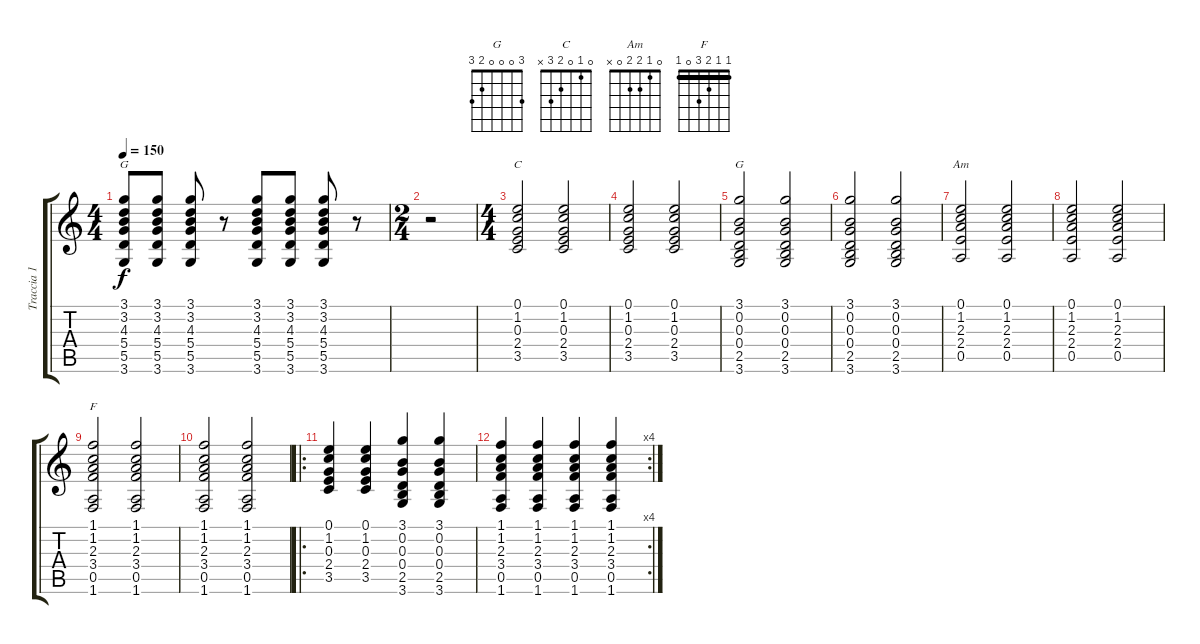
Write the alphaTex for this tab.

\track ("Traccia 1" "Traccia 1") {instrument acousticguitarsteel}
\staff {score tabs}
\tuning (E4 B3 G3 D3 A2 E2) {hide}
\chord ("G" 3 3 4 5 5 3) {barre 3}
\chord ("C" 0 1 0 2 3 x)
\chord ("G" 3 0 0 0 2 3)
\chord ("Am" 0 1 2 2 0 x)
\chord ("F" 1 1 2 3 0 1) {barre 1}
\ts (4 4)
\tempo 150
\clef g2
\ks c
(3.1 3.2 4.3 5.4 5.5 3.6).8{ch "G" dy f} (3.1 3.2 4.3 5.4 5.5 3.6).8 (3.1 3.2 4.3 5.4 5.5 3.6).8 r.8 (3.1 3.2 4.3 5.4 5.5 3.6).8 (3.1 3.2 4.3 5.4 5.5 3.6).8 (3.1 3.2 4.3 5.4 5.5 3.6).8 r.8 |
\ts (2 4)
r.2 |
\ts (4 4)
(0.1 1.2 0.3 2.4 3.5).2{ch "C"} (0.1 1.2 0.3 2.4 3.5).2 |
(0.1 1.2 0.3 2.4 3.5).2 (0.1 1.2 0.3 2.4 3.5).2 |
(3.1 0.2 0.3 0.4 2.5 3.6).2{ch "G"} (3.1 0.2 0.3 0.4 2.5 3.6).2 |
(3.1 0.2 0.3 0.4 2.5 3.6).2 (3.1 0.2 0.3 0.4 2.5 3.6).2 |
(0.1 1.2 2.3 2.4 0.5).2{ch "Am"} (0.1 1.2 2.3 2.4 0.5).2 |
(0.1 1.2 2.3 2.4 0.5).2 (0.1 1.2 2.3 2.4 0.5).2 |
(1.1 1.2 2.3 3.4 0.5 1.6).2{ch "F"} (1.1 1.2 2.3 3.4 0.5 1.6).2 |
(1.1 1.2 2.3 3.4 0.5 1.6).2 (1.1 1.2 2.3 3.4 0.5 1.6).2 |
\ro
(0.1 1.2 0.3 2.4 3.5).4 (0.1 1.2 0.3 2.4 3.5).4 (3.1 0.2 0.3 0.4 2.5 3.6).4 (3.1 0.2 0.3 0.4 2.5 3.6).4 |
\rc 4
(1.1 1.2 2.3 3.4 0.5 1.6).4 (1.1 1.2 2.3 3.4 0.5 1.6).4 (1.1 1.2 2.3 3.4 0.5 1.6).4 (1.1 1.2 2.3 3.4 0.5 1.6).4
